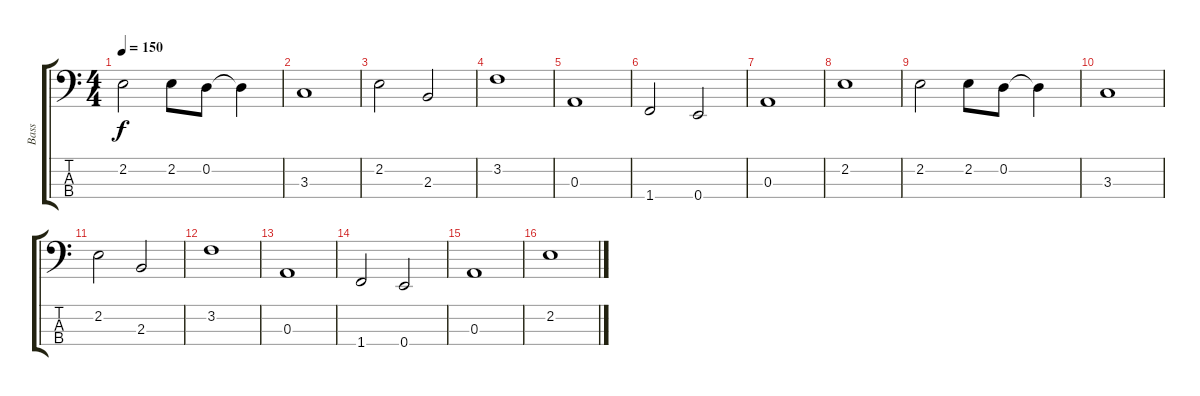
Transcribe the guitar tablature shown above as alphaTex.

\track ("Bass" "Bass") {instrument electricbassfinger}
\staff {score tabs}
\tuning (G2 D2 A1 E1) {hide}
\ts (4 4)
\tempo 150
\clef f4
\ks c
2.2.2{dy f} 2.2.8 0.2.8 0.2{t}.4 |
3.3.1 |
2.2.2 2.3.2 |
3.2.1 |
0.3.1 |
1.4.2 0.4.2 |
0.3.1 |
2.2.1 |
2.2.2 2.2.8 0.2.8 0.2{t}.4 |
3.3.1 |
2.2.2 2.3.2 |
3.2.1 |
0.3.1 |
1.4.2 0.4.2 |
0.3.1 |
2.2.1
